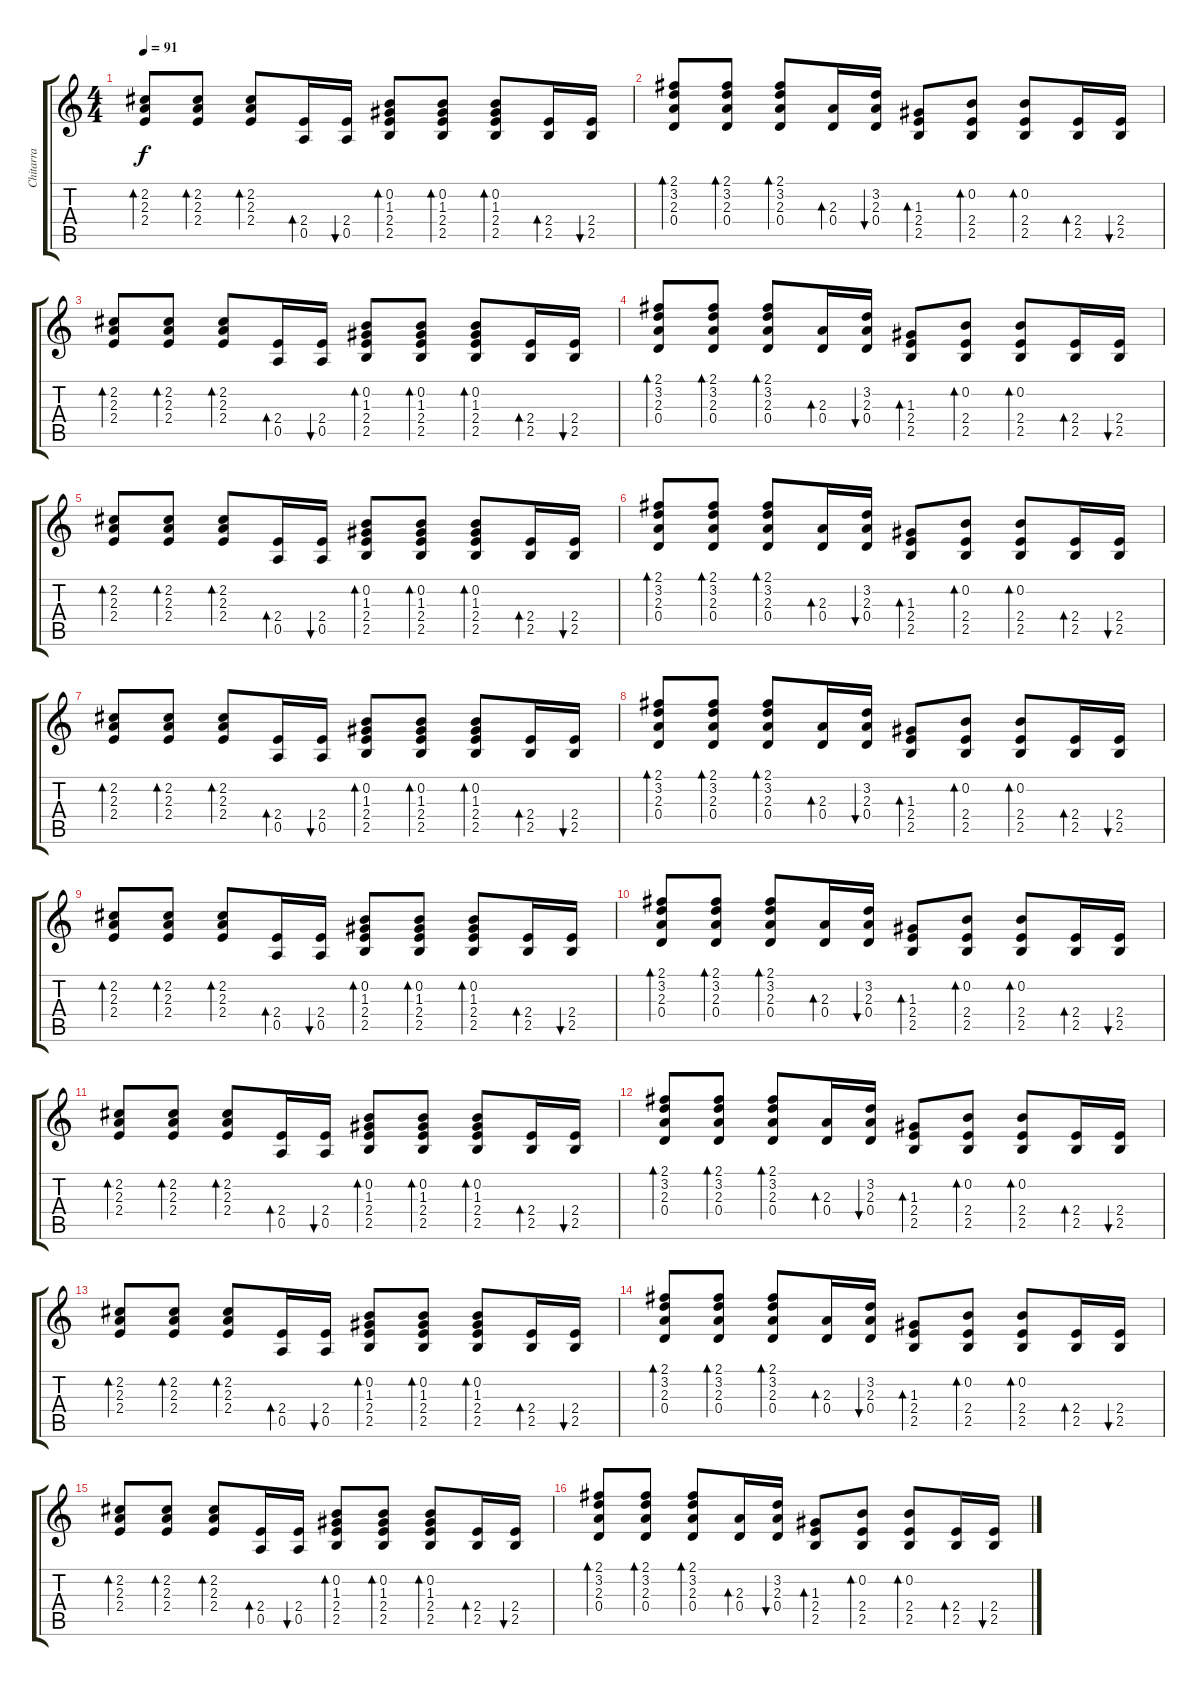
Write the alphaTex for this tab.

\track ("Chitarra" "Chitarra") {instrument acousticguitarsteel}
\staff {score tabs}
\tuning (E4 B3 G3 D3 A2 E2) {hide}
\ts (4 4)
\tempo 91
\clef g2
\ks c
(2.2 2.3 2.4).8{bd 60 dy f} (2.2 2.3 2.4).8{bd 60} (2.2 2.3 2.4).8{bd 60} (2.4 0.5).16{bd 60} (2.4 0.5).16{bu 60} (0.2 1.3 2.4 2.5).8{bd 60} (0.2 1.3 2.4 2.5).8{bd 60} (0.2 1.3 2.4 2.5).8{bd 60} (2.4 2.5).16{bd 60} (2.4 2.5).16{bu 60} |
(2.1 3.2 2.3 0.4).8{bd 60} (2.1 3.2 2.3 0.4).8{bd 60} (2.1 3.2 2.3 0.4).8{bd 60} (2.3 0.4).16{bd 60} (3.2 2.3 0.4).16{bu 60} (1.3 2.4 2.5).8{bd 60} (0.2 2.4 2.5).8{bd 60} (0.2 2.4 2.5).8{bd 60} (2.4 2.5).16{bd 60} (2.4 2.5).16{bu 60} |
(2.2 2.3 2.4).8{bd 60} (2.2 2.3 2.4).8{bd 60} (2.2 2.3 2.4).8{bd 60} (2.4 0.5).16{bd 60} (2.4 0.5).16{bu 60} (0.2 1.3 2.4 2.5).8{bd 60} (0.2 1.3 2.4 2.5).8{bd 60} (0.2 1.3 2.4 2.5).8{bd 60} (2.4 2.5).16{bd 60} (2.4 2.5).16{bu 60} |
(2.1 3.2 2.3 0.4).8{bd 60} (2.1 3.2 2.3 0.4).8{bd 60} (2.1 3.2 2.3 0.4).8{bd 60} (2.3 0.4).16{bd 60} (3.2 2.3 0.4).16{bu 60} (1.3 2.4 2.5).8{bd 60} (0.2 2.4 2.5).8{bd 60} (0.2 2.4 2.5).8{bd 60} (2.4 2.5).16{bd 60} (2.4 2.5).16{bu 60} |
(2.2 2.3 2.4).8{bd 60} (2.2 2.3 2.4).8{bd 60} (2.2 2.3 2.4).8{bd 60} (2.4 0.5).16{bd 60} (2.4 0.5).16{bu 60} (0.2 1.3 2.4 2.5).8{bd 60} (0.2 1.3 2.4 2.5).8{bd 60} (0.2 1.3 2.4 2.5).8{bd 60} (2.4 2.5).16{bd 60} (2.4 2.5).16{bu 60} |
(2.1 3.2 2.3 0.4).8{bd 60} (2.1 3.2 2.3 0.4).8{bd 60} (2.1 3.2 2.3 0.4).8{bd 60} (2.3 0.4).16{bd 60} (3.2 2.3 0.4).16{bu 60} (1.3 2.4 2.5).8{bd 60} (0.2 2.4 2.5).8{bd 60} (0.2 2.4 2.5).8{bd 60} (2.4 2.5).16{bd 60} (2.4 2.5).16{bu 60} |
(2.2 2.3 2.4).8{bd 60} (2.2 2.3 2.4).8{bd 60} (2.2 2.3 2.4).8{bd 60} (2.4 0.5).16{bd 60} (2.4 0.5).16{bu 60} (0.2 1.3 2.4 2.5).8{bd 60} (0.2 1.3 2.4 2.5).8{bd 60} (0.2 1.3 2.4 2.5).8{bd 60} (2.4 2.5).16{bd 60} (2.4 2.5).16{bu 60} |
(2.1 3.2 2.3 0.4).8{bd 60} (2.1 3.2 2.3 0.4).8{bd 60} (2.1 3.2 2.3 0.4).8{bd 60} (2.3 0.4).16{bd 60} (3.2 2.3 0.4).16{bu 60} (1.3 2.4 2.5).8{bd 60} (0.2 2.4 2.5).8{bd 60} (0.2 2.4 2.5).8{bd 60} (2.4 2.5).16{bd 60} (2.4 2.5).16{bu 60} |
(2.2 2.3 2.4).8{bd 60 volume 10} (2.2 2.3 2.4).8{bd 60} (2.2 2.3 2.4).8{bd 60} (2.4 0.5).16{bd 60} (2.4 0.5).16{bu 60} (0.2 1.3 2.4 2.5).8{bd 60} (0.2 1.3 2.4 2.5).8{bd 60} (0.2 1.3 2.4 2.5).8{bd 60} (2.4 2.5).16{bd 60} (2.4 2.5).16{bu 60} |
(2.1 3.2 2.3 0.4).8{bd 60} (2.1 3.2 2.3 0.4).8{bd 60} (2.1 3.2 2.3 0.4).8{bd 60} (2.3 0.4).16{bd 60} (3.2 2.3 0.4).16{bu 60} (1.3 2.4 2.5).8{bd 60} (0.2 2.4 2.5).8{bd 60} (0.2 2.4 2.5).8{bd 60} (2.4 2.5).16{bd 60} (2.4 2.5).16{bu 60} |
(2.2 2.3 2.4).8{bd 60 volume 8} (2.2 2.3 2.4).8{bd 60} (2.2 2.3 2.4).8{bd 60} (2.4 0.5).16{bd 60} (2.4 0.5).16{bu 60} (0.2 1.3 2.4 2.5).8{bd 60} (0.2 1.3 2.4 2.5).8{bd 60} (0.2 1.3 2.4 2.5).8{bd 60} (2.4 2.5).16{bd 60} (2.4 2.5).16{bu 60} |
(2.1 3.2 2.3 0.4).8{bd 60} (2.1 3.2 2.3 0.4).8{bd 60} (2.1 3.2 2.3 0.4).8{bd 60} (2.3 0.4).16{bd 60} (3.2 2.3 0.4).16{bu 60} (1.3 2.4 2.5).8{bd 60} (0.2 2.4 2.5).8{bd 60} (0.2 2.4 2.5).8{bd 60} (2.4 2.5).16{bd 60} (2.4 2.5).16{bu 60} |
(2.2 2.3 2.4).8{bd 60} (2.2 2.3 2.4).8{bd 60} (2.2 2.3 2.4).8{bd 60} (2.4 0.5).16{bd 60} (2.4 0.5).16{bu 60} (0.2 1.3 2.4 2.5).8{bd 60} (0.2 1.3 2.4 2.5).8{bd 60} (0.2 1.3 2.4 2.5).8{bd 60} (2.4 2.5).16{bd 60} (2.4 2.5).16{bu 60} |
(2.1 3.2 2.3 0.4).8{bd 60} (2.1 3.2 2.3 0.4).8{bd 60} (2.1 3.2 2.3 0.4).8{bd 60} (2.3 0.4).16{bd 60} (3.2 2.3 0.4).16{bu 60} (1.3 2.4 2.5).8{bd 60} (0.2 2.4 2.5).8{bd 60} (0.2 2.4 2.5).8{bd 60} (2.4 2.5).16{bd 60} (2.4 2.5).16{bu 60} |
(2.2 2.3 2.4).8{bd 60} (2.2 2.3 2.4).8{bd 60} (2.2 2.3 2.4).8{bd 60} (2.4 0.5).16{bd 60} (2.4 0.5).16{bu 60} (0.2 1.3 2.4 2.5).8{bd 60} (0.2 1.3 2.4 2.5).8{bd 60} (0.2 1.3 2.4 2.5).8{bd 60} (2.4 2.5).16{bd 60} (2.4 2.5).16{bu 60} |
(2.1 3.2 2.3 0.4).8{bd 60} (2.1 3.2 2.3 0.4).8{bd 60} (2.1 3.2 2.3 0.4).8{bd 60} (2.3 0.4).16{bd 60} (3.2 2.3 0.4).16{bu 60} (1.3 2.4 2.5).8{bd 60} (0.2 2.4 2.5).8{bd 60} (0.2 2.4 2.5).8{bd 60} (2.4 2.5).16{bd 60} (2.4 2.5).16{bu 60}
